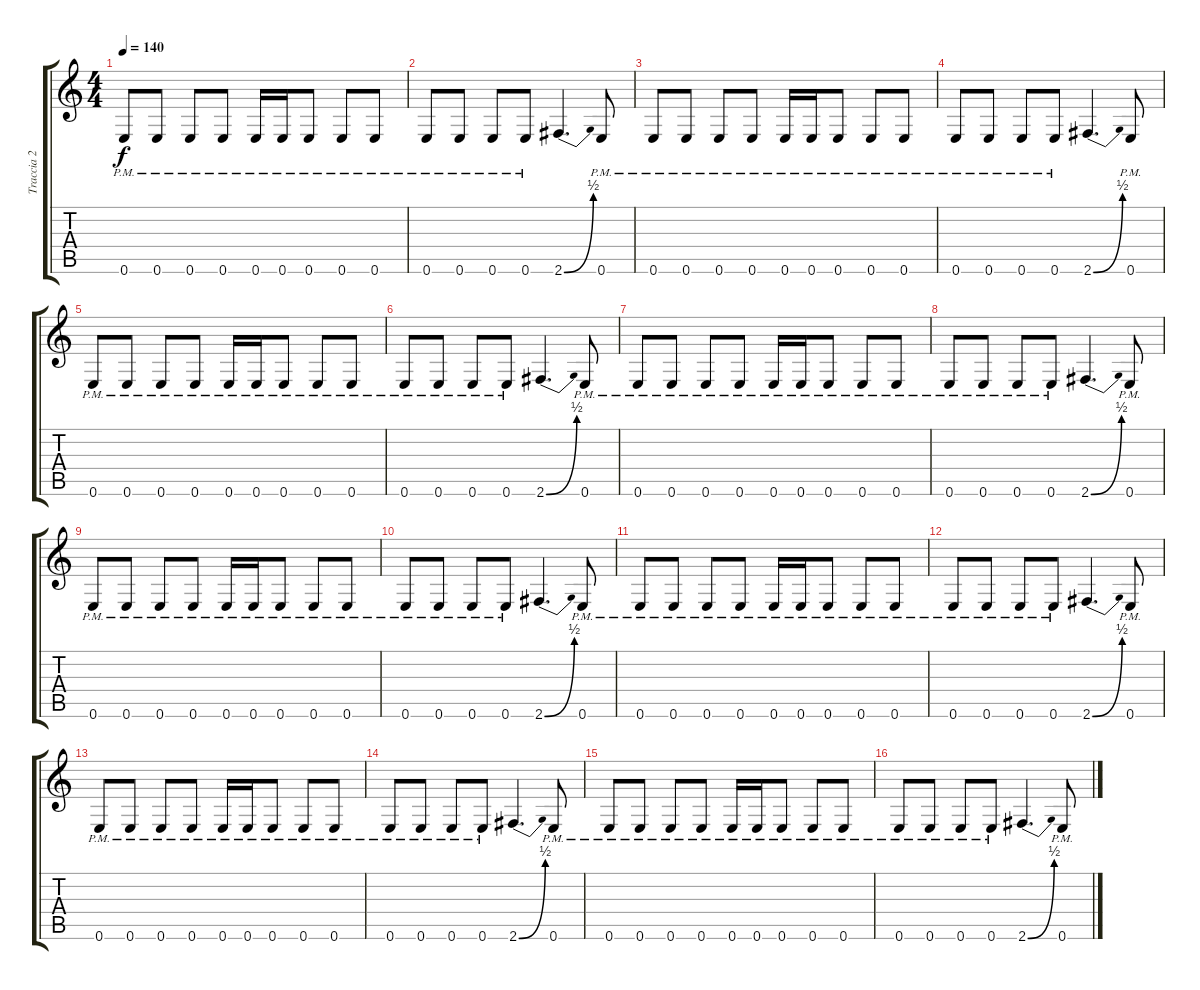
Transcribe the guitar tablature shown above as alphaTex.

\track ("Traccia 2" "Traccia 2") {instrument distortionguitar}
\staff {score tabs}
\tuning (E4 B3 G3 D3 A2 E2) {hide}
\ts (4 4)
\tempo 140
\clef g2
\ks c
0.6{pm}.8{dy f} 0.6{pm}.8 0.6{pm}.8 0.6{pm}.8 0.6{pm}.16 0.6{pm}.16 0.6{pm}.8 0.6{pm}.8 0.6{pm}.8 |
0.6{pm}.8 0.6{pm}.8 0.6{pm}.8 0.6{pm}.8 2.6{be (bend 0 0 60 2)}.4{d} 0.6{pm}.8 |
0.6{pm}.8 0.6{pm}.8 0.6{pm}.8 0.6{pm}.8 0.6{pm}.16 0.6{pm}.16 0.6{pm}.8 0.6{pm}.8 0.6{pm}.8 |
0.6{pm}.8 0.6{pm}.8 0.6{pm}.8 0.6{pm}.8 2.6{be (bend 0 0 60 2)}.4{d} 0.6{pm}.8 |
0.6{pm}.8 0.6{pm}.8 0.6{pm}.8 0.6{pm}.8 0.6{pm}.16 0.6{pm}.16 0.6{pm}.8 0.6{pm}.8 0.6{pm}.8 |
0.6{pm}.8 0.6{pm}.8 0.6{pm}.8 0.6{pm}.8 2.6{be (bend 0 0 60 2)}.4{d} 0.6{pm}.8 |
0.6{pm}.8 0.6{pm}.8 0.6{pm}.8 0.6{pm}.8 0.6{pm}.16 0.6{pm}.16 0.6{pm}.8 0.6{pm}.8 0.6{pm}.8 |
0.6{pm}.8 0.6{pm}.8 0.6{pm}.8 0.6{pm}.8 2.6{be (bend 0 0 60 2)}.4{d} 0.6{pm}.8 |
0.6{pm}.8 0.6{pm}.8 0.6{pm}.8 0.6{pm}.8 0.6{pm}.16 0.6{pm}.16 0.6{pm}.8 0.6{pm}.8 0.6{pm}.8 |
0.6{pm}.8 0.6{pm}.8 0.6{pm}.8 0.6{pm}.8 2.6{be (bend 0 0 60 2)}.4{d} 0.6{pm}.8 |
0.6{pm}.8 0.6{pm}.8 0.6{pm}.8 0.6{pm}.8 0.6{pm}.16 0.6{pm}.16 0.6{pm}.8 0.6{pm}.8 0.6{pm}.8 |
0.6{pm}.8 0.6{pm}.8 0.6{pm}.8 0.6{pm}.8 2.6{be (bend 0 0 60 2)}.4{d} 0.6{pm}.8 |
0.6{pm}.8 0.6{pm}.8 0.6{pm}.8 0.6{pm}.8 0.6{pm}.16 0.6{pm}.16 0.6{pm}.8 0.6{pm}.8 0.6{pm}.8 |
0.6{pm}.8 0.6{pm}.8 0.6{pm}.8 0.6{pm}.8 2.6{be (bend 0 0 60 2)}.4{d} 0.6{pm}.8 |
0.6{pm}.8 0.6{pm}.8 0.6{pm}.8 0.6{pm}.8 0.6{pm}.16 0.6{pm}.16 0.6{pm}.8 0.6{pm}.8 0.6{pm}.8 |
0.6{pm}.8 0.6{pm}.8 0.6{pm}.8 0.6{pm}.8 2.6{be (bend 0 0 60 2)}.4{d} 0.6{pm}.8
